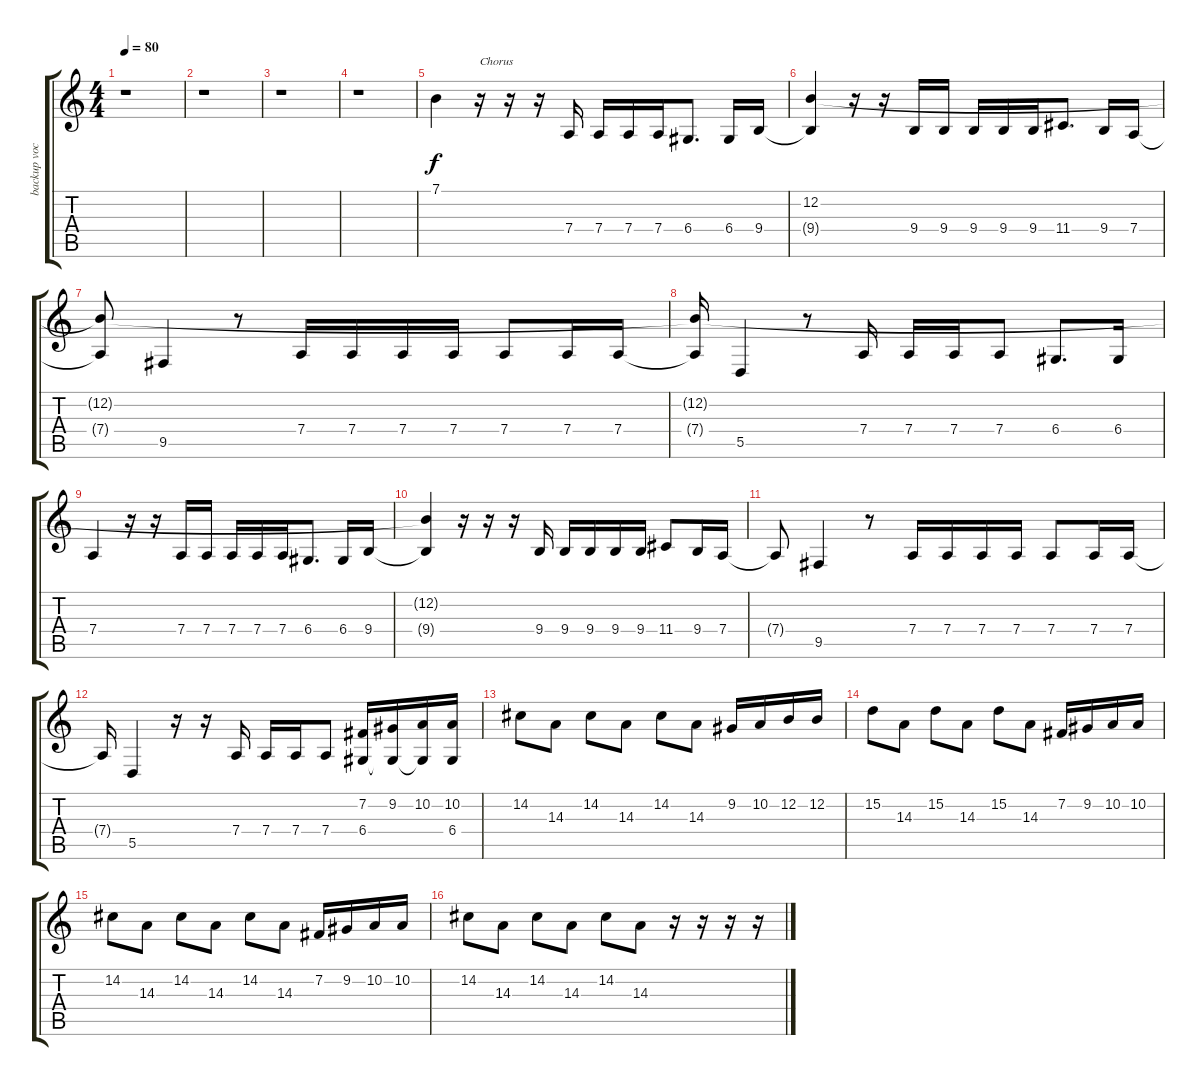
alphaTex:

\track ("backup vocals" "backup voc") {instrument cello}
\staff {score tabs}
\tuning (E4 B3 G3 D3 A2 E2) {hide}
\ts (4 4)
\tempo 80
\clef g2
\ks c
r.1{dy f} |
r.1 |
r.1 |
r.1 |
7.1.4 r.16{txt "Chorus"} r.16 r.16 7.4.16 7.4.16 7.4.16 7.4.16 6.4.8{d} 6.4.16 9.4.16 |
(12.2 9.4{t}).4 r.16 r.16 9.4.16 9.4.16 9.4.16 9.4.16 9.4.16 11.4.8{d} 9.4.16 7.4.16 |
(12.2{t} 7.4{t}).8 9.5.4 r.8 7.4.16 7.4.16 7.4.16 7.4.16 7.4.8 7.4.16 7.4.16 |
(12.2{t} 7.4{t}).16 5.5.4 r.8 7.4.16 7.4.16 7.4.16 7.4.8 6.4.8{d} 6.4.16 |
7.4.4 r.16 r.16 7.4.16 7.4.16 7.4.16 7.4.16 7.4.16 6.4.8{d} 6.4.16 9.4.16 |
(12.2{t} 9.4{t}).4 r.16 r.16 r.16 9.4.16 9.4.16 9.4.16 9.4.16 9.4.16 11.4.8 9.4.16 7.4.16 |
7.4{t}.8 9.5.4 r.8 7.4.16 7.4.16 7.4.16 7.4.16 7.4.8 7.4.16 7.4.16 |
7.4{t}.16 5.5.4 r.16 r.16 7.4.16 7.4.16 7.4.16 7.4.8 (7.2 6.4).16 (9.2 6.4{t}).16 (10.2 6.4{t}).16 (10.2 6.4).16 |
14.2.8 14.3.8 14.2.8 14.3.8 14.2.8 14.3.8 9.2.16 10.2.16 12.2.16 12.2.16 |
15.2.8 14.3.8 15.2.8 14.3.8 15.2.8 14.3.8 7.2.16 9.2.16 10.2.16 10.2.16 |
14.2.8 14.3.8 14.2.8 14.3.8 14.2.8 14.3.8 7.2.16 9.2.16 10.2.16 10.2.16 |
14.2.8 14.3.8 14.2.8 14.3.8 14.2.8 14.3.8 r.16 r.16 r.16 r.16
